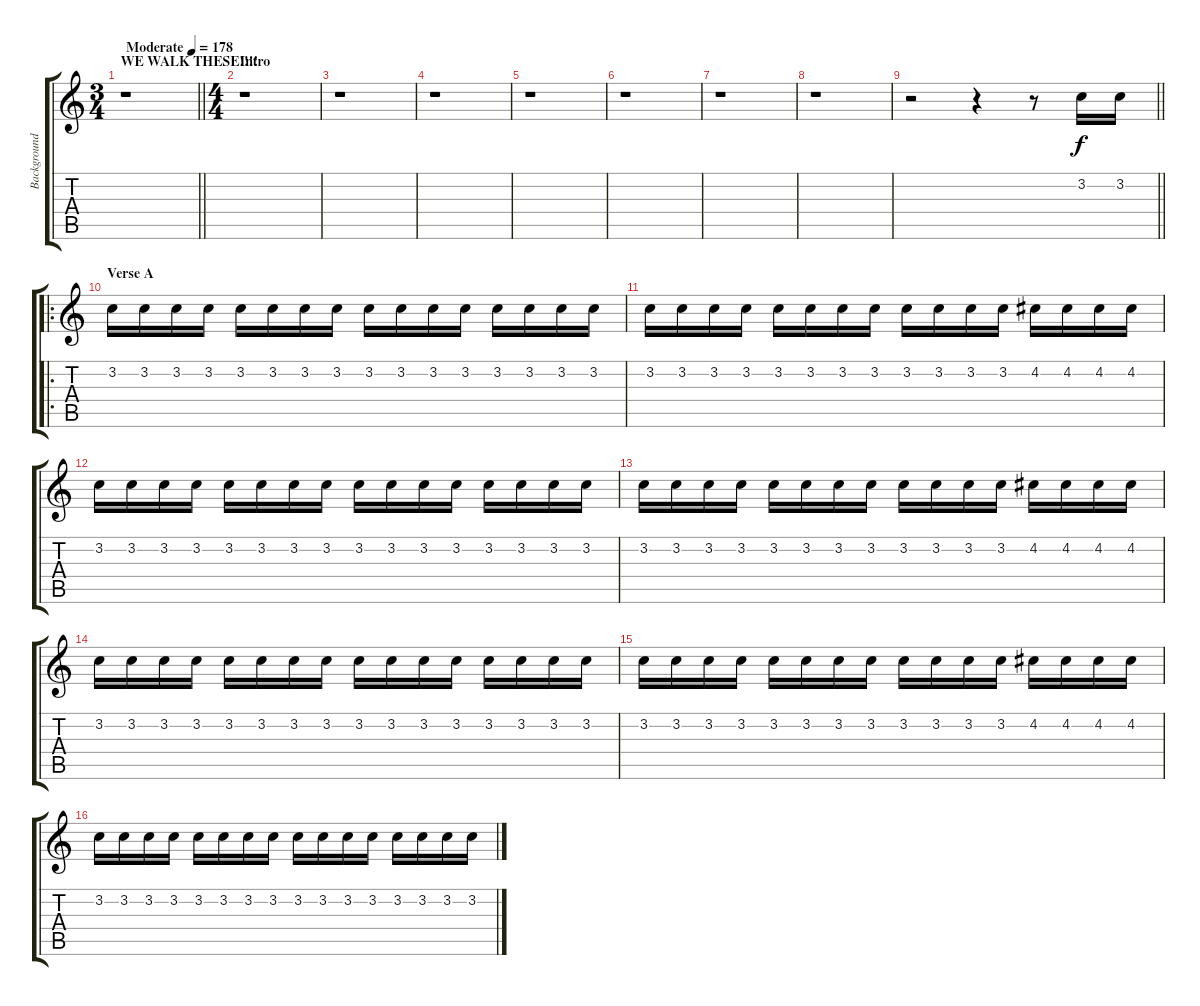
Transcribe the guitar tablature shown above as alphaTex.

\track ("Background Guitar" "Background") {instrument overdrivenguitar}
\staff {score tabs}
\tuning (D4 A3 F3 C3 G2 C2) {hide}
\ts (3 4)
\section ("" "WE WALK THESE!!!!")
\tempo (178 "Moderate")
\clef g2
\barLineRight lightlight
\ks c
r.1{dy f instrument overdrivenguitar} |
\ts (4 4)
\section ("" "Intro")
r.1 |
r.1 |
r.1 |
r.1 |
r.1 |
r.1 |
r.1 |
\barLineRight lightlight
r.2 r.4 r.8 3.2.16 3.2.16 |
\ro
\section ("" "Verse A")
3.2.16 3.2.16 3.2.16 3.2.16 3.2.16 3.2.16 3.2.16 3.2.16 3.2.16 3.2.16 3.2.16 3.2.16 3.2.16 3.2.16 3.2.16 3.2.16 |
3.2.16 3.2.16 3.2.16 3.2.16 3.2.16 3.2.16 3.2.16 3.2.16 3.2.16 3.2.16 3.2.16 3.2.16 4.2.16 4.2.16 4.2.16 4.2.16 |
3.2.16 3.2.16 3.2.16 3.2.16 3.2.16 3.2.16 3.2.16 3.2.16 3.2.16 3.2.16 3.2.16 3.2.16 3.2.16 3.2.16 3.2.16 3.2.16 |
3.2.16 3.2.16 3.2.16 3.2.16 3.2.16 3.2.16 3.2.16 3.2.16 3.2.16 3.2.16 3.2.16 3.2.16 4.2.16 4.2.16 4.2.16 4.2.16 |
3.2.16 3.2.16 3.2.16 3.2.16 3.2.16 3.2.16 3.2.16 3.2.16 3.2.16 3.2.16 3.2.16 3.2.16 3.2.16 3.2.16 3.2.16 3.2.16 |
3.2.16 3.2.16 3.2.16 3.2.16 3.2.16 3.2.16 3.2.16 3.2.16 3.2.16 3.2.16 3.2.16 3.2.16 4.2.16 4.2.16 4.2.16 4.2.16 |
3.2.16 3.2.16 3.2.16 3.2.16 3.2.16 3.2.16 3.2.16 3.2.16 3.2.16 3.2.16 3.2.16 3.2.16 3.2.16 3.2.16 3.2.16 3.2.16
